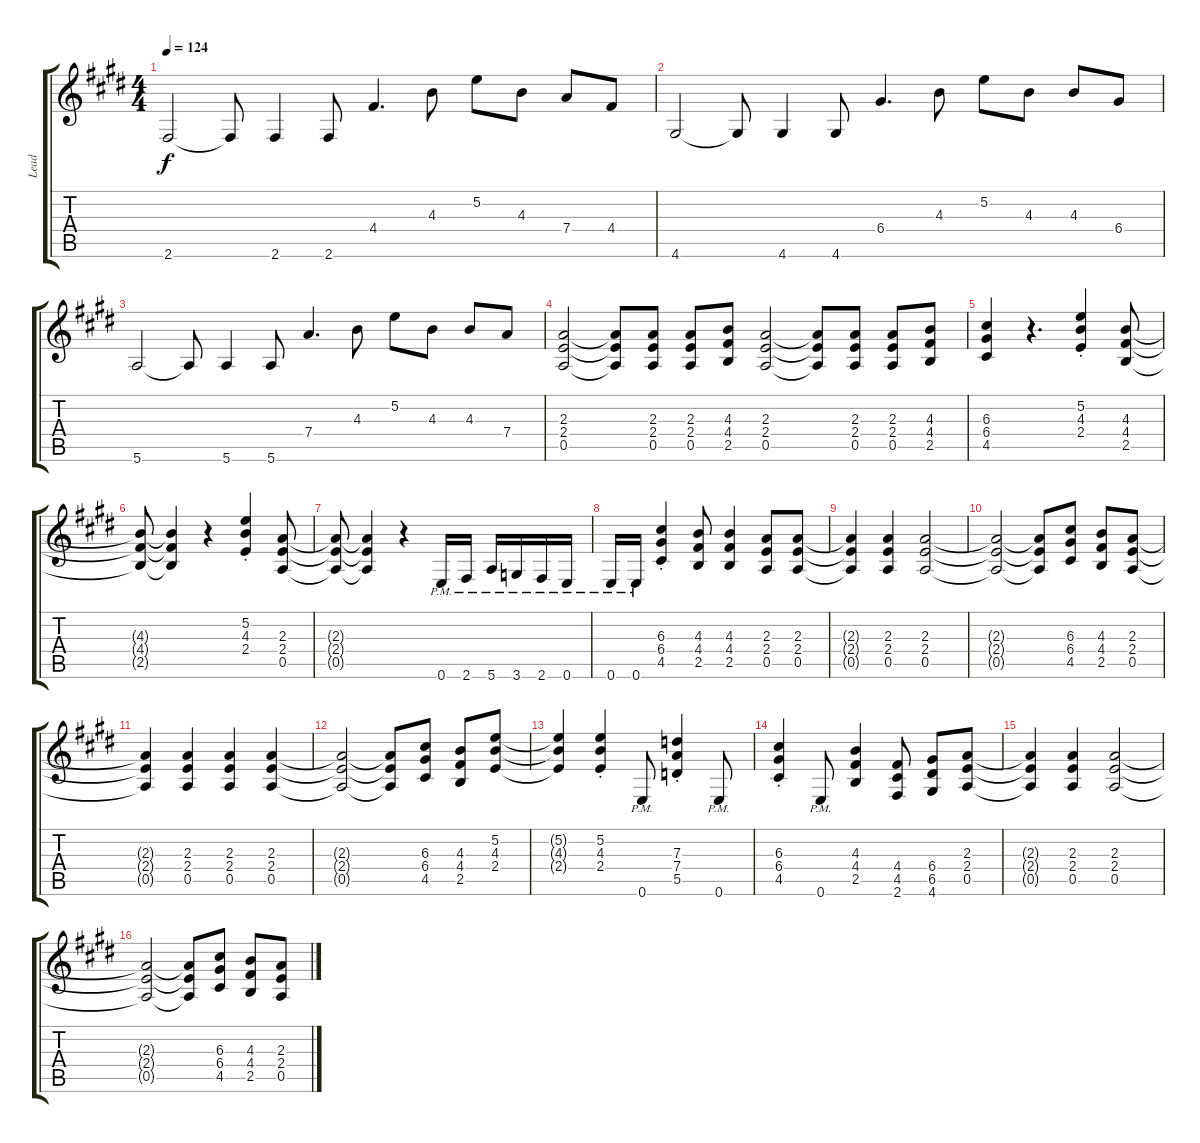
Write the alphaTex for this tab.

\track ("Lead" "Lead") {instrument distortionguitar}
\staff {score tabs}
\tuning (E4 B3 G3 D3 A2 E2) {hide}
\ts (4 4)
\tempo 124
\clef g2
\ks e
2.6.2{dy f} 2.6{t}.8 2.6.4 2.6.8 4.4.4{d} 4.3.8 5.2.8 4.3.8 7.4.8 4.4.8 |
\ks c#minor
4.6.2 4.6{t}.8 4.6.4 4.6.8 6.4.4{d} 4.3.8 5.2.8 4.3.8 4.3.8 6.4.8 |
5.6.2 5.6{t}.8 5.6.4 5.6.8 7.4.4{d} 4.3.8 5.2.8 4.3.8 4.3.8 7.4.8 |
(2.3 2.4 0.5).2 (2.3{t} 2.4{t} 0.5{t}).8 (2.3 2.4 0.5).8 (2.3 2.4 0.5).8 (4.3 4.4 2.5).8 (2.3 2.4 0.5).2 (2.3{t} 2.4{t} 0.5{t}).8 (2.3 2.4 0.5).8 (2.3 2.4 0.5).8 (4.3 4.4 2.5).8 |
\ks e
(6.3 6.4 4.5).4 r.4{d} (5.2{st} 4.3{st} 2.4{st}).4 (4.3 4.4 2.5).8 |
\ks c#minor
(4.3{t} 4.4{t} 2.5{t}).8 (4.3{t} 4.4{t} 2.5{t}).4 r.4 (5.2{st} 4.3{st} 2.4{st}).4 (2.3 2.4 0.5).8 |
(2.3{t} 2.4{t} 0.5{t}).8 (2.3{t} 2.4{t} 0.5{t}).4 r.4 0.6{pm}.16 2.6{pm}.16 5.6{pm}.16 3.6{pm}.16 2.6{pm}.16 0.6{pm}.16 |
0.6{pm}.16 0.6{pm}.16 (6.3{st} 6.4{st} 4.5{st}).4 (4.3 4.4 2.5).8 (4.3 4.4 2.5).4 (2.3 2.4 0.5).8 (2.3 2.4 0.5).8 |
\ks e
(2.3{t} 2.4{t} 0.5{t}).4 (2.3 2.4 0.5).4 (2.3 2.4 0.5).2 |
\ks c#minor
(2.3{t} 2.4{t} 0.5{t}).2 (2.3{t} 2.4{t} 0.5{t}).8 (6.3 6.4 4.5).8 (4.3 4.4 2.5).8 (2.3 2.4 0.5).8 |
(2.3{t} 2.4{t} 0.5{t}).4 (2.3 2.4 0.5).4 (2.3 2.4 0.5).4 (2.3 2.4 0.5).4 |
(2.3{t} 2.4{t} 0.5{t}).2 (2.3{t} 2.4{t} 0.5{t}).8 (6.3 6.4 4.5).8 (4.3 4.4 2.5).8 (5.2 4.3 2.4).8 |
\ks e
(5.2{t} 4.3{t} 2.4{t}).4 (5.2{st} 4.3{st} 2.4{st}).4 0.6{pm}.8 (7.3{st} 7.4{st} 5.5{st}).4 0.6{pm}.8 |
\ks c#minor
(6.3{st} 6.4{st} 4.5{st}).4 0.6{pm}.8 (4.3 4.4 2.5).4 (4.4 4.5 2.6).8 (6.4 6.5 4.6).8 (2.3 2.4 0.5).8 |
(2.3{t} 2.4{t} 0.5{t}).4 (2.3 2.4 0.5).4 (2.3 2.4 0.5).2 |
(2.3{t} 2.4{t} 0.5{t}).2 (2.3{t} 2.4{t} 0.5{t}).8 (6.3 6.4 4.5).8 (4.3 4.4 2.5).8 (2.3 2.4 0.5).8
